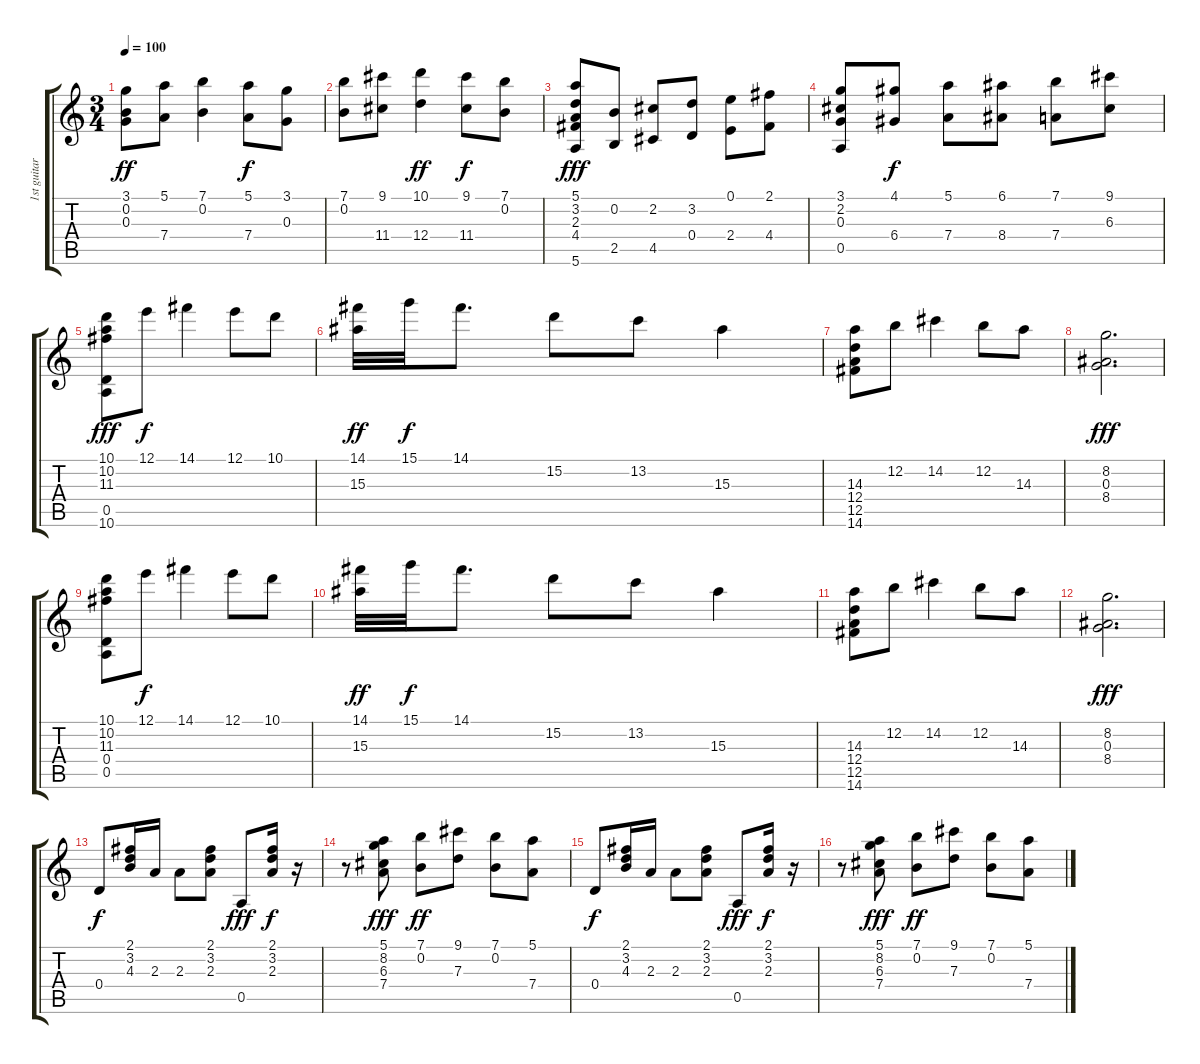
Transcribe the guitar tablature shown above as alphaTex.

\track ("1st guitar" "1st guitar") {instrument acousticguitarnylon}
\staff {score tabs}
\tuning (E4 B3 G3 D3 A2 E2) {hide}
\ts (3 4)
\tempo 100
\clef g2
\ks c
(3.1 0.2 0.3).8{dy ff} (5.1 7.4).8 (7.1 0.2).4 (5.1 7.4).8{dy f} (3.1 0.3).8 |
(7.1 0.2).8 (9.1 11.4).8 (10.1 12.4).4{dy ff} (9.1 11.4).8{dy f} (7.1 0.2).8 |
(5.1 3.2 2.3 4.4 5.6).8{dy fff} (0.2 2.5).8 (2.2 4.5).8 (3.2 0.4).8 (0.1 2.4).8 (2.1 4.4).8 |
(3.1 2.2 0.3 0.5).8 (4.1 6.4).8{dy f} (5.1 7.4).8 (6.1 8.4).8 (7.1 7.4).8 (9.1 6.3).8 |
(10.1 10.2 11.3 0.5 10.6).8{dy fff} 12.1.8{dy f} 14.1.4 12.1.8 10.1.8 |
(14.1 15.3).32{dy ff} 15.1.32{dy f} 14.1.8{d} 15.2.8 13.2.8 15.3.4 |
(14.3 12.4 12.5 14.6).8 12.2.8 14.2.4 12.2.8 14.3.8 |
(8.2 0.3 8.4).2{d dy fff} |
(10.1 10.2 11.3 0.4 0.5).8 12.1.8{dy f} 14.1.4 12.1.8 10.1.8 |
(14.1 15.3).32{dy ff} 15.1.32{dy f} 14.1.8{d} 15.2.8 13.2.8 15.3.4 |
(14.3 12.4 12.5 14.6).8 12.2.8 14.2.4 12.2.8 14.3.8 |
(8.2 0.3 8.4).2{d dy fff} |
0.4.8{dy f} (2.1 3.2 4.3).16 2.3.16 2.3.8 (2.1 3.2 2.3).8 0.5.8{dy fff} (2.1 3.2 2.3).16{dy f} r.16 |
r.8 (5.1 8.2 6.3 7.4).8{dy fff} (7.1 0.2).8{dy ff} (9.1 7.3).8 (7.1 0.2).8 (5.1 7.4).8 |
0.4.8{dy f} (2.1 3.2 4.3).16 2.3.16 2.3.8 (2.1 3.2 2.3).8 0.5.8{dy fff} (2.1 3.2 2.3).16{dy f} r.16 |
r.8 (5.1 8.2 6.3 7.4).8{dy fff} (7.1 0.2).8{dy ff} (9.1 7.3).8 (7.1 0.2).8 (5.1 7.4).8
